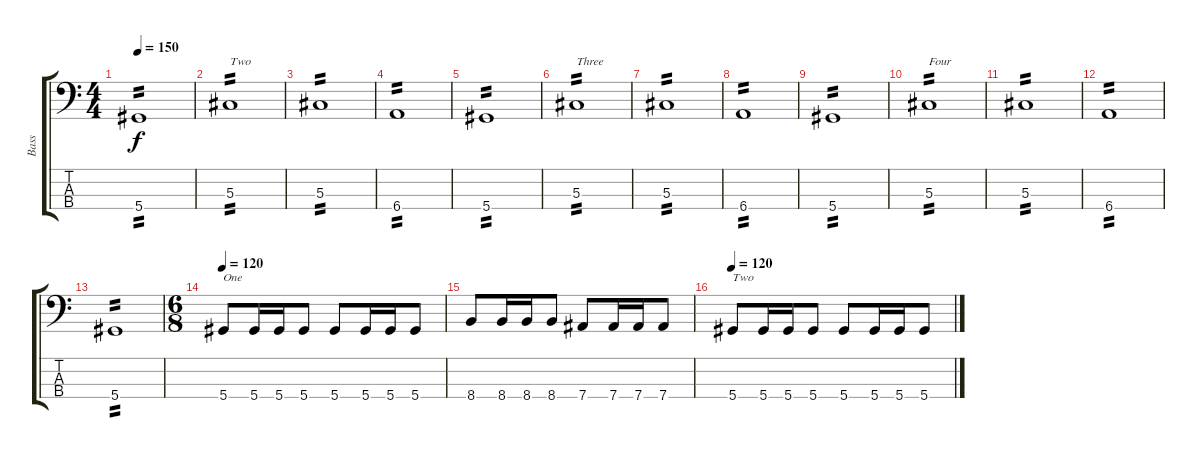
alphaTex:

\track ("Bass" "Bass") {instrument electricbasspick}
\staff {score tabs}
\tuning (Gb2 Db2 Ab1 Eb1) {hide}
\ts (4 4)
\tempo 150
\clef f4
\ks c
5.4.1{tp 2 dy f} |
5.3.1{txt "Two" tp 2} |
5.3.1{tp 2} |
6.4.1{tp 2} |
5.4.1{tp 2} |
5.3.1{txt "Three" tp 2} |
5.3.1{tp 2} |
6.4.1{tp 2} |
5.4.1{tp 2} |
5.3.1{txt "Four" tp 2} |
5.3.1{tp 2} |
6.4.1{tp 2} |
5.4.1{tp 2} |
\ts (6 8)
\tempo 120
5.4.8{txt "One"} 5.4.16 5.4.16 5.4.8 5.4.8 5.4.16 5.4.16 5.4.8 |
8.4.8 8.4.16 8.4.16 8.4.8 7.4.8 7.4.16 7.4.16 7.4.8 |
\tempo 120
5.4.8{txt "Two"} 5.4.16 5.4.16 5.4.8 5.4.8 5.4.16 5.4.16 5.4.8
